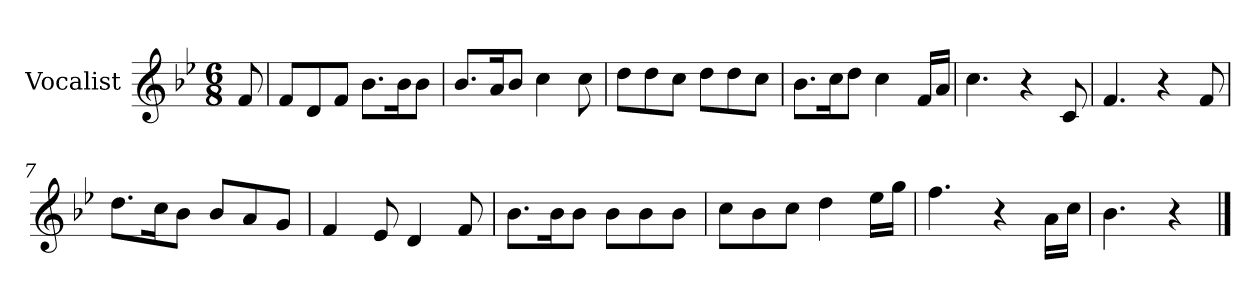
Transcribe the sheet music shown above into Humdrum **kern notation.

**kern
*part1
*staff1
*I"Vocalist
*k[b-e-]
*B-:
*M6/8
=
8f
=1
8fL
8d
8fJ
8.b-L
16b-K
8b-J
=2
8.b-L
16aK
8b-J
4cc
8cc
=3
8ddL
8dd
8ccJ
8ddL
8dd
8ccJ
=4
8.b-L
16ccK
8ddJ
4cc
16fLL
16aJJ
=5
4.cc
4r
8c
=6
4.f
4r
8f
=7
8.ddL
16ccK
8b-J
8b-L
8a
8gJ
=8
4f
8e-
4d
8f
=9
8.b-L
16b-K
8b-J
8b-L
8b-
8b-J
=10
8ccL
8b-
8ccJ
4dd
16ee-LL
16ggJJ
=11
4.ff
4r
16aLL
16ccJJ
=12
4.b-
4r
==
*-
